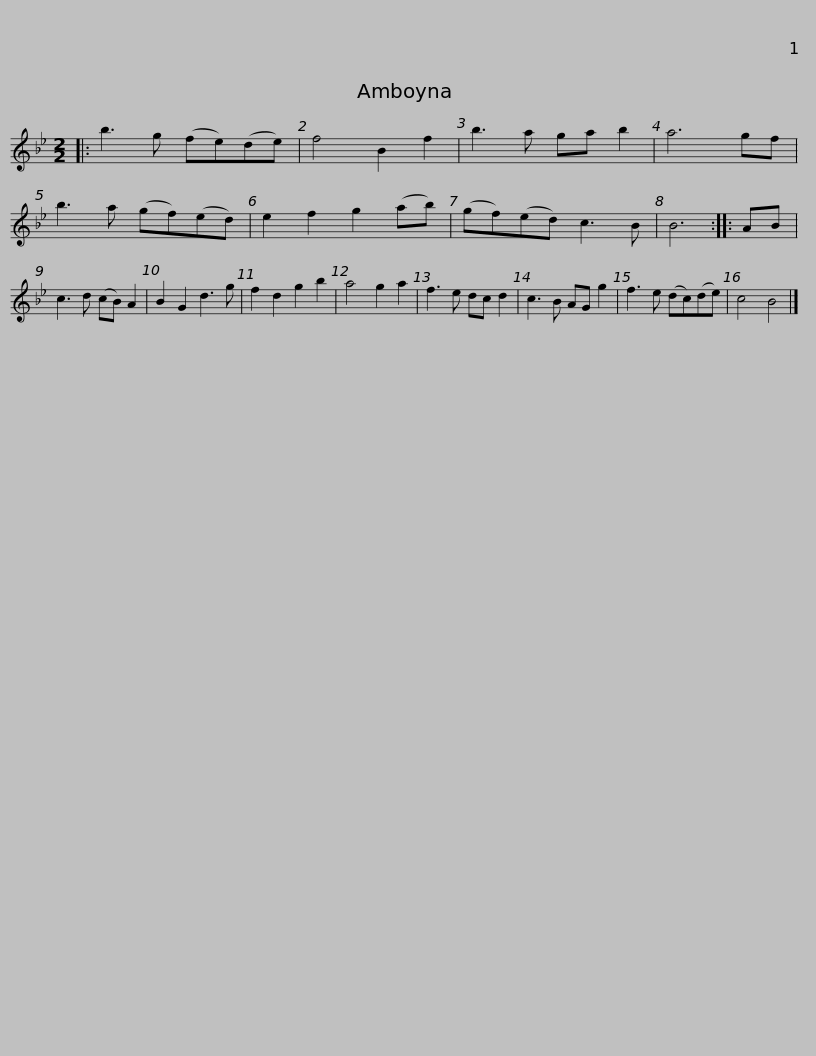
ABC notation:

X:1
L:1/8
M:2/2
I:linebreak $
K:Bb
V:1 treble
V:1
|: b3 g (fe)(de) | f4 B2 f2 | b3 a ga b2 | a6 gf | b3 a (gf)(ed) | %5
 e2 f2 g2 (ab) | (gf)(ed) c3 B | B6 ::$ AB | c3 d (cB) A2 | %10
 B2 G2 d3 g | f2 d2 g2 b2 | a4 g2 a2 | f3 e dc d2 | c3 B AG g2 | %15
 f3 e (dc)(de) | c4 B4 |] %17
